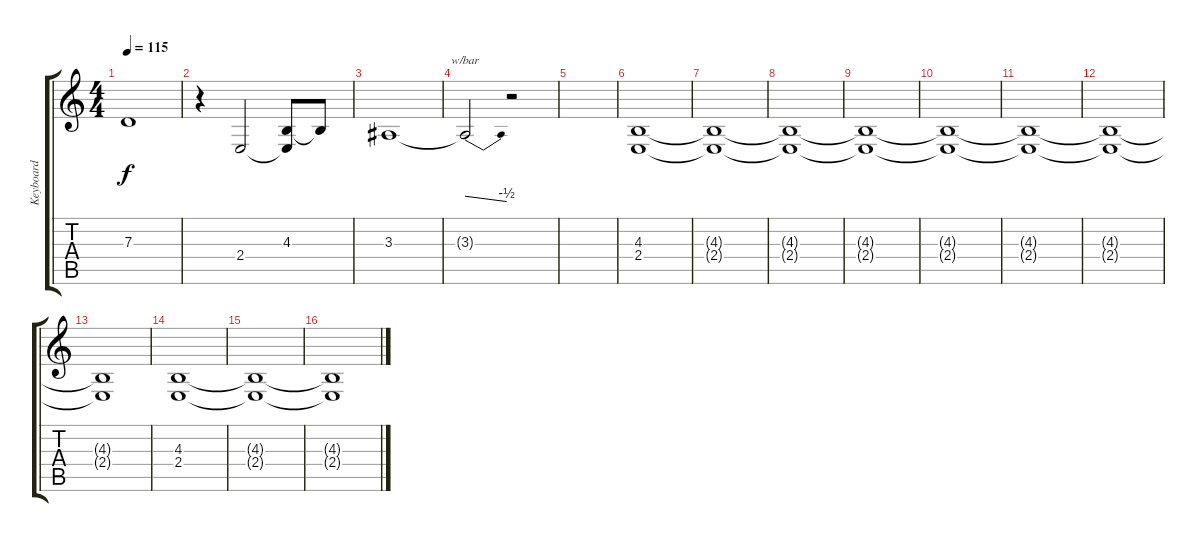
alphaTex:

\track ("Keyboard" "Keyboard") {instrument pad7halo}
\staff {score tabs}
\tuning (E4 B3 G3 D3 A2 E2) {hide}
\ts (4 4)
\tempo 115
\clef g2
\ks c
7.3{t}.1{dy f} |
r.4 2.4.2 (4.3 2.4{t}).8 4.3{t}.8 |
3.3.1 |
3.3{t}.2{tbe (dive default 0 0 60 -2)} r.2 |
|
(4.3 2.4).1{volume 8} |
(4.3{t} 2.4{t}).1 |
(4.3{t} 2.4{t}).1 |
(4.3{t} 2.4{t}).1 |
(4.3{t} 2.4{t}).1 |
(4.3{t} 2.4{t}).1 |
(4.3{t} 2.4{t}).1 |
(4.3{t} 2.4{t}).1 |
(4.3 2.4).1 |
(4.3{t} 2.4{t}).1 |
(4.3{t} 2.4{t}).1
